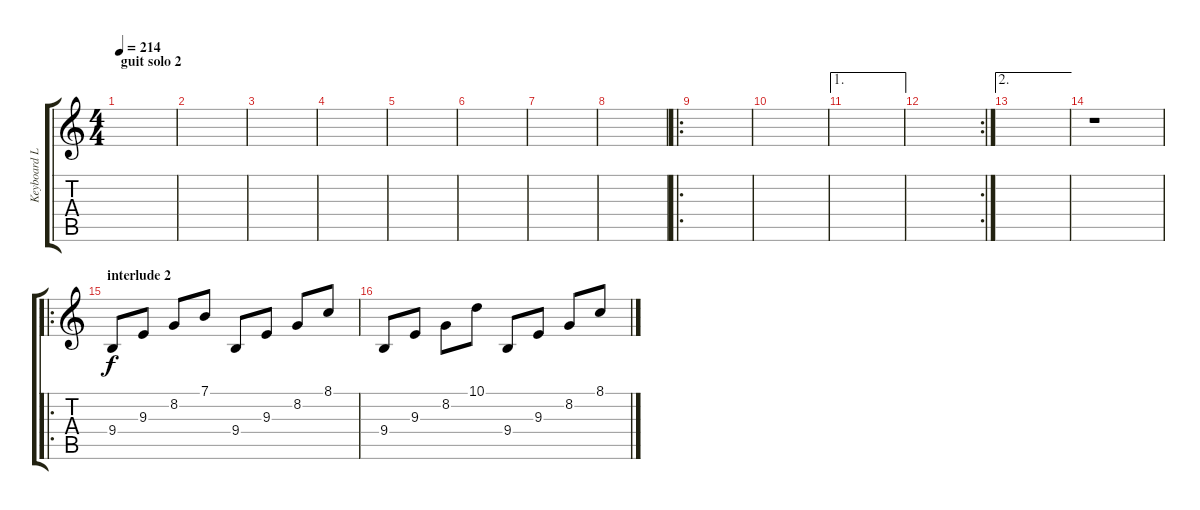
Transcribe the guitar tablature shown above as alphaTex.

\track ("Keyboard Leads" "Keyboard L") {instrument harpsichord}
\staff {score tabs}
\tuning (E4 B3 G3 D3 A2 E2) {hide}
\ts (4 4)
\section ("" "guit solo 2")
\tempo 214
\clef g2
\ks c
|
|
|
|
|
|
|
|
\ro
|
|
\ae 1
|
\rc 2
|
\ae 2
|
r.1{volume 14 instrument fx1rain} |
\ro
\section ("" "interlude 2")
9.4.8 9.3.8 8.2.8 7.1.8 9.4.8 9.3.8 8.2.8 8.1.8 |
9.4.8 9.3.8 8.2.8 10.1.8 9.4.8 9.3.8 8.2.8 8.1.8
